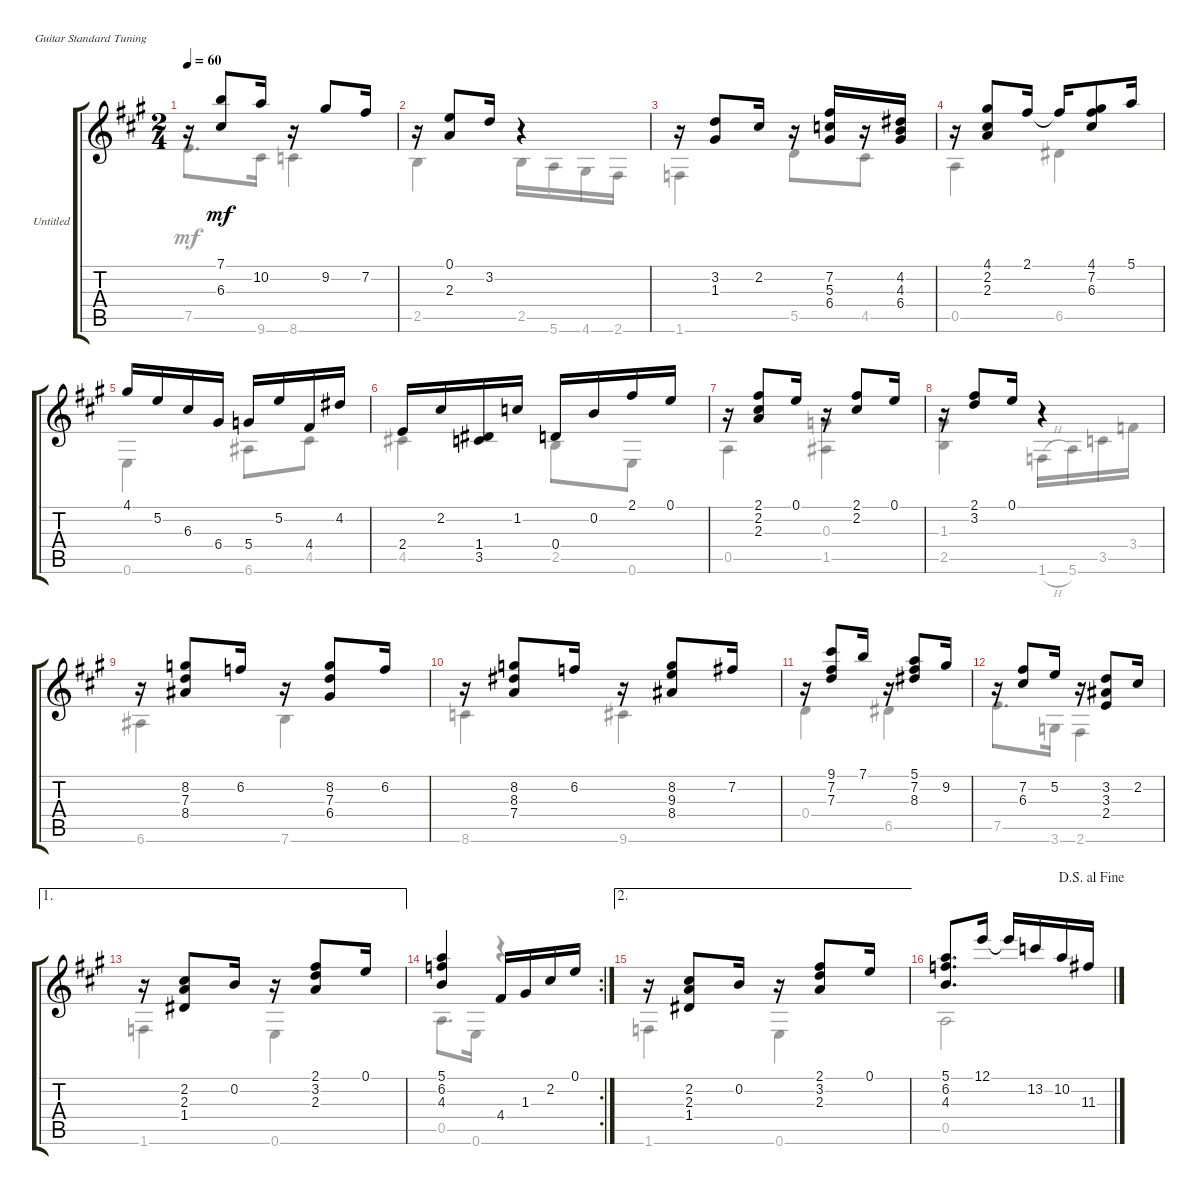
\bracketExtendMode groupsimilarinstruments
\firstSystemTrackNameOrientation horizontal
\otherSystemsTrackNameOrientation horizontal
\track ("Untitled" "Untitled") {instrument acousticguitarnylon}
\staff {score tabs}
\tuning (E4 B3 G3 D3 A2 E2)
\voice
\ts (2 4)
\tempo 60
\clef g2
\ks a
r.16{dy mf} (7.1 6.3).8 10.2.16 r.16 9.2.8 7.2.16 |
r.16 (0.1 2.3).8 3.2.16 r.4 |
r.16 (3.2 1.3).8 2.2.16 r.16 (7.2 5.3 6.4).16 r.16 (4.2 4.3 6.4).16 |
r.16 (4.1 2.2 2.3).8 2.1.16 2.1{t}.16 (4.1 7.2 6.3).8 5.1.16 |
4.1.16 5.2.16 6.3.16 6.4.16 5.4.16 5.2.16 4.4.16 4.2.16 |
2.4.16 2.2.16 (1.4 3.5).16 1.2.16 0.4.16 0.2.16 2.1.16 0.1.16 |
r.16 (2.1 2.2 2.3).8 0.1.16 r.16 (2.1 2.2).8 0.1.16 |
r.16 (2.1 3.2).8 0.1.16 r.4 |
r.16 (8.2 7.3 8.4).8 6.2.16 r.16 (8.2 7.3 6.4).8 6.2.16 |
r.16 (8.2 8.3 7.4).8 6.2.16 r.16 (8.2 9.3 8.4).8 7.2.16 |
r.16 (9.1 7.2 7.3).8 7.1.16 r.16 (5.1 7.2 8.3).8 9.2.16 |
r.16 (7.2 6.3).8 5.2.16 r.16 (3.2 3.3 2.4).8 2.2.16 |
\ae 1
r.16 (2.2 2.3 1.4).8 0.2.16 r.16 (2.1 3.2 2.3).8 0.1.16 |
\rc 2
(5.1 6.2 4.3).4 4.4.16 1.3.16 2.2.16 0.1.16 |
\ae 2
r.16 (2.2 2.3 1.4).8 0.2.16 r.16 (2.1 3.2 2.3).8 0.1.16 |
\jump dalsegnoalfine
(5.1 6.2 4.3).8{d} 12.1.16 12.1{t}.16 13.2.16 10.2.16 11.3.16
\voice
\clef g2
\ottava regular
\simile none
\ks a
7.5.8{d dy mf} 9.6.16 8.6.4 |
2.5.4 2.5.16 5.6.16 4.6.16 2.6.16 |
1.6.4 5.5.8 4.5.8 |
0.5.4 6.5.4 |
0.6.4 6.6.8 4.5.8 |
4.5.4 2.5.8 0.6.8 |
0.5.4 (0.3 1.5).4 |
(1.3 2.5).4 1.6{h}.16 5.6.16 3.5.16 3.4.16 |
6.6.4 7.6.4 |
8.6.4 9.6.4 |
0.4.4 6.5.4 |
7.5.8{d} 3.6.16 2.6.4 |
1.6.4 0.6.4 |
0.5.8{d} 0.6.16 r.4 |
1.6.4 0.6.4 |
0.5.2
